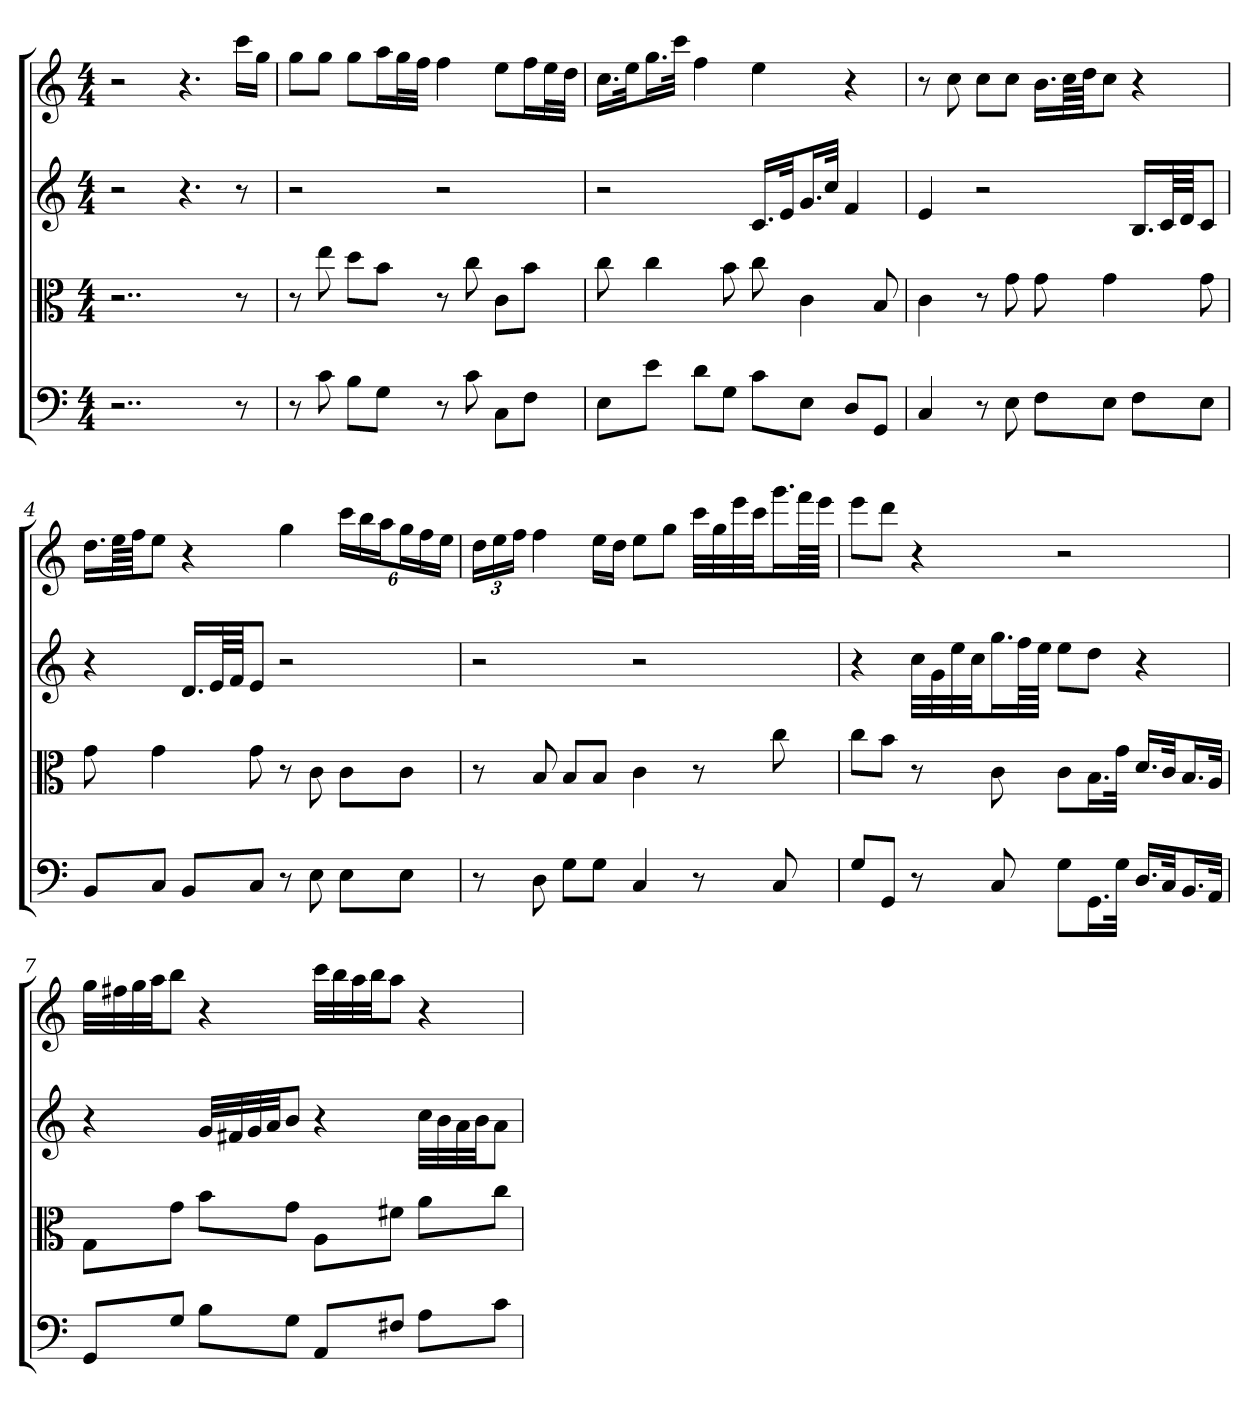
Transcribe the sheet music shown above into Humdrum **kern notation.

**kern	**kern	**kern	**kern
*part4	*part3	*part2	*part1
*staff4	*staff3	*staff2	*staff1
*clefF4	*clefC3	*	*
*k[]	*k[]	*k[]	*k[]
*C:	*C:	*C:	*C:
*M4/4	*M4/4	*M4/4	*M4/4
=	=	=	=
2..r	2..r	2r	2r
.	.	4.r	4.r
8r	8r	8r	16cccLL
.	.	.	16ggJJ
=1	=1	=1	=1
8r	8r	2r	8ggL
8c	8ee	.	8ggJ
8B\L	8dd\L	.	8ggL
8G\J	8b\J	.	16aaL
.	.	.	32ggL
.	.	.	32ffJJJ
8r	8r	2r	4ff
8c	8cc	.	.
8C\L	8c\L	.	8eeL
8F\J	8b\J	.	16ffL
.	.	.	32eeL
.	.	.	32ddJJJ
=2	=2	=2	=2
8E\L	8cc	2r	16.ccLL
.	.	.	32eeJk
8e\J	4cc	.	16.ggL
.	.	.	32cccJJk
8d\L	.	.	4ff
8G\J	8b	.	.
8c\L	8cc	16.cLL	4ee
.	.	32eJk	.
8E\J	4c	16.gL	.
.	.	32ccJJk	.
8D/L	.	4f	4r
8GG/J	8B	.	.
=3	=3	=3	=3
4C	4c	4e	8r
.	.	.	8cc
8r	8r	2r	8ccL
8E	8g	.	8ccJ
8F\L	8g	.	16.bLL
.	.	.	64ccLL
.	.	.	64ddJJJ
8E\J	4g	.	8ccJ
8F\L	.	16.BLL	4r
.	.	64cLL	.
.	.	64dJJJ	.
8E\J	8g	8cJ	.
=4	=4	=4	=4
8BB/L	8g	4r	16.ddLL
.	.	.	64eeLL
.	.	.	64ffJJJ
8C/J	4g	.	8eeJ
8BB/L	.	16.dLL	4r
.	.	64eLL	.
.	.	64fJJJ	.
8C/J	8g	8eJ	.
8r	8r	2r	4gg
8E	8c	.	.
8E\L	8c\L	.	24cccLL
.	.	.	24bb
.	.	.	24aaJ
8E\J	8c\J	.	24ggL
.	.	.	24ff
.	.	.	24eeJJ
=5	=5	=5	=5
8r	8r	2r	24ddLL
.	.	.	24ee
.	.	.	24ffJJ
8D	8B	.	4ff
8G\L	8B/L	.	.
8G\J	8B/J	.	16eeLL
.	.	.	16ddJJ
4C	4c	2r	8eeL
.	.	.	8ggJ
8r	8r	.	32cccLLL
.	.	.	32gg
.	.	.	32eee
.	.	.	32cccJJ
8C	8cc	.	16.gggL
.	.	.	64fffLL
.	.	.	64eeeJJJJ
=6	=6	=6	=6
8G/L	8cc\L	4r	8eeeL
8GG/J	8b\J	.	8dddJ
8r	8r	32ccLLL	4r
.	.	32g	.
.	.	32ee	.
.	.	32ccJJ	.
8C	8c	16.ggL	.
.	.	64ffLL	.
.	.	64eeJJJJ	.
8G\L	8c\L	8eeL	2r
16.GG\L	16.B\L	8ddJ	.
32G\JJk	32g\JJk	.	.
16.D/LL	16.d/LL	4r	.
32C/Jk	32c/Jk	.	.
16.BB/L	16.B/L	.	.
32AA/JJk	32A/JJk	.	.
=7	=7	=7	=7
8GG/L	8G\L	4r	32ggLLL
.	.	.	32ff#X
.	.	.	32gg
.	.	.	32aaJJ
8G/J	8g\J	.	8bbJ
8B\L	8b\L	32gLLL	4r
.	.	32f#X	.
.	.	32g	.
.	.	32aJJ	.
8G\J	8g\J	8bJ	.
8AA/L	8A\L	4r	32cccLLL
.	.	.	32bb
.	.	.	32aa
.	.	.	32bbJJ
8F#X/J	8f#X\J	.	8aaJ
8A\L	8a\L	32ccLLL	4r
.	.	32b	.
.	.	32a	.
.	.	32bJJ	.
8c\J	8cc\J	8aJ	.
=	=	=	=
*-	*-	*-	*-
